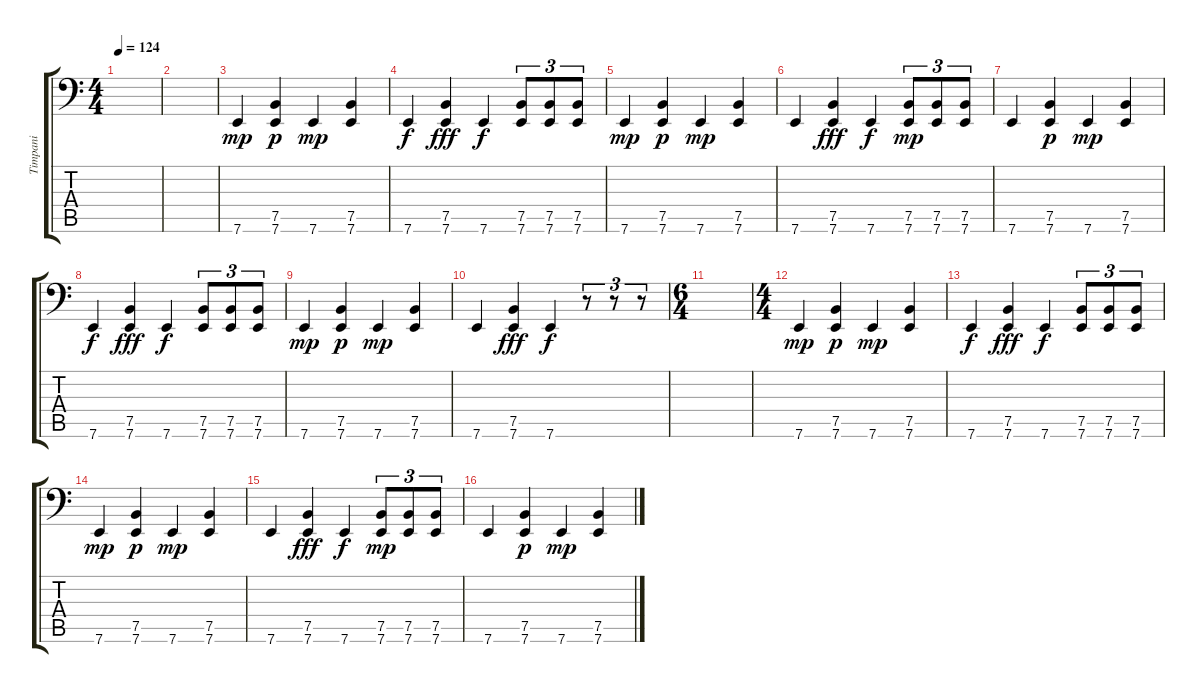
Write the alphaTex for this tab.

\track ("Timpani" "Timpani") {instrument timpani}
\staff {score tabs}
\tuning (C4 G3 D3 A2 E2 A1) {hide}
\ts (4 4)
\tempo 124
\clef f4
\ks c
|
|
7.6.4{dy mp} (7.5 7.6).4{dy p} 7.6.4{dy mp} (7.5 7.6).4 |
7.6.4{dy f} (7.5 7.6).4{dy fff} 7.6.4{dy f} (7.5 7.6).8{tu (3 2)} (7.5 7.6).8{tu (3 2)} (7.5 7.6).8{tu (3 2)} |
7.6.4{dy mp} (7.5 7.6).4{dy p} 7.6.4{dy mp} (7.5 7.6).4 |
7.6.4 (7.5 7.6).4{dy fff} 7.6.4{dy f} (7.5 7.6).8{tu (3 2) dy mp} (7.5 7.6).8{tu (3 2)} (7.5 7.6).8{tu (3 2)} |
7.6.4 (7.5 7.6).4{dy p} 7.6.4{dy mp} (7.5 7.6).4 |
7.6.4{dy f} (7.5 7.6).4{dy fff} 7.6.4{dy f} (7.5 7.6).8{tu (3 2)} (7.5 7.6).8{tu (3 2)} (7.5 7.6).8{tu (3 2)} |
7.6.4{dy mp} (7.5 7.6).4{dy p} 7.6.4{dy mp} (7.5 7.6).4 |
7.6.4 (7.5 7.6).4{dy fff} 7.6.4{dy f} r.8{tu (3 2)} r.8{tu (3 2)} r.8{tu (3 2)} |
\ts (6 4)
|
\ts (4 4)
7.6.4{dy mp} (7.5 7.6).4{dy p} 7.6.4{dy mp} (7.5 7.6).4 |
7.6.4{dy f} (7.5 7.6).4{dy fff} 7.6.4{dy f} (7.5 7.6).8{tu (3 2)} (7.5 7.6).8{tu (3 2)} (7.5 7.6).8{tu (3 2)} |
7.6.4{dy mp} (7.5 7.6).4{dy p} 7.6.4{dy mp} (7.5 7.6).4 |
7.6.4 (7.5 7.6).4{dy fff} 7.6.4{dy f} (7.5 7.6).8{tu (3 2) dy mp} (7.5 7.6).8{tu (3 2)} (7.5 7.6).8{tu (3 2)} |
7.6.4 (7.5 7.6).4{dy p} 7.6.4{dy mp} (7.5 7.6).4
